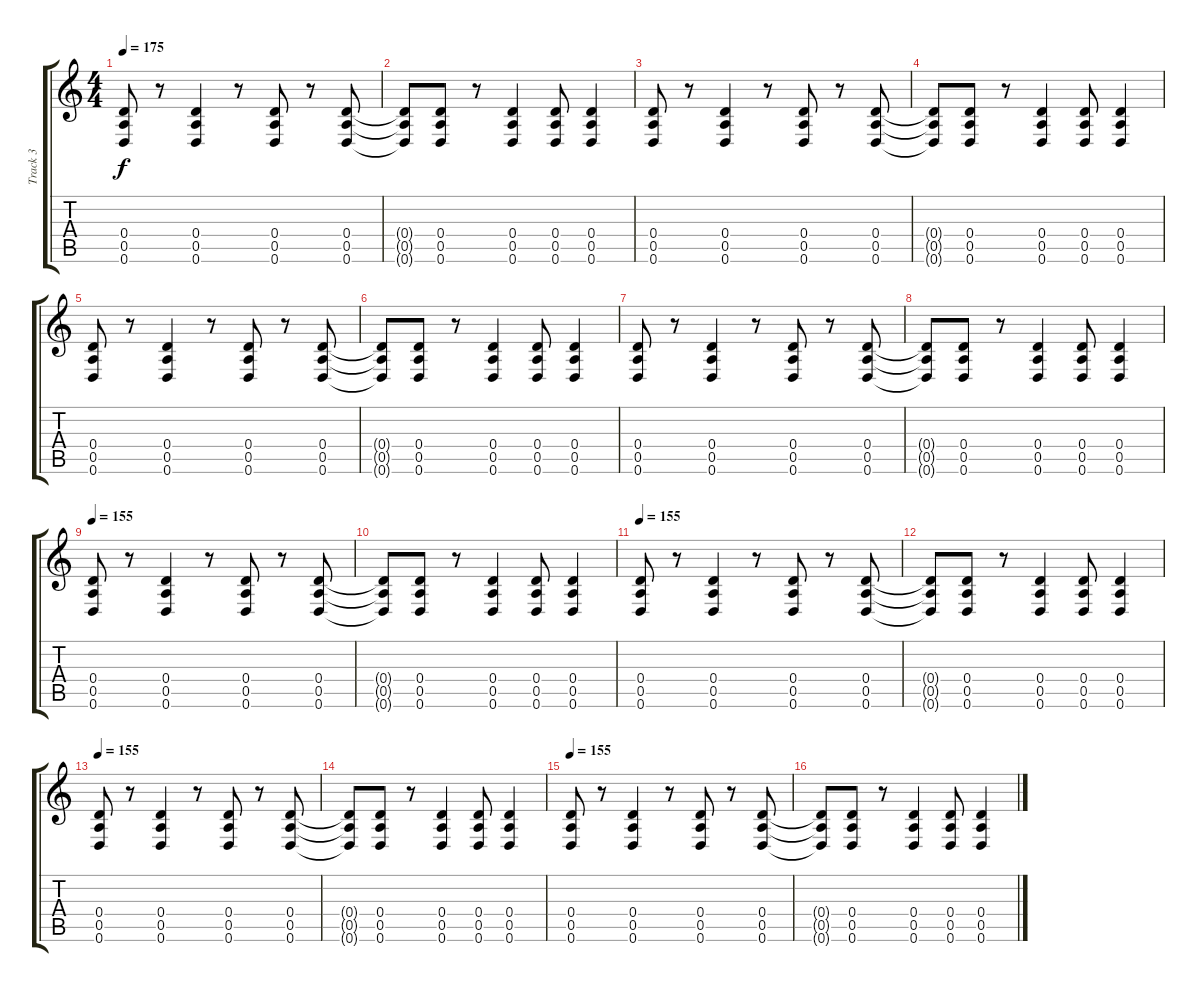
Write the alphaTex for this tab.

\track ("Track 3" "Track 3") {instrument distortionguitar}
\staff {score tabs}
\tuning (E4 B3 G3 D3 A2 D2) {hide}
\ts (4 4)
\tempo 175
\clef g2
\ks c
(0.4 0.5 0.6).8{dy f} r.8 (0.4 0.5 0.6).4 r.8 (0.4 0.5 0.6).8 r.8 (0.4 0.5 0.6).8 |
(0.4{t} 0.5{t} 0.6{t}).8 (0.4 0.5 0.6).8 r.8 (0.4 0.5 0.6).4 (0.4 0.5 0.6).8 (0.4 0.5 0.6).4 |
(0.4 0.5 0.6).8 r.8 (0.4 0.5 0.6).4 r.8 (0.4 0.5 0.6).8 r.8 (0.4 0.5 0.6).8 |
(0.4{t} 0.5{t} 0.6{t}).8 (0.4 0.5 0.6).8 r.8 (0.4 0.5 0.6).4 (0.4 0.5 0.6).8 (0.4 0.5 0.6).4 |
(0.4 0.5 0.6).8 r.8 (0.4 0.5 0.6).4 r.8 (0.4 0.5 0.6).8 r.8 (0.4 0.5 0.6).8 |
(0.4{t} 0.5{t} 0.6{t}).8 (0.4 0.5 0.6).8 r.8 (0.4 0.5 0.6).4 (0.4 0.5 0.6).8 (0.4 0.5 0.6).4 |
(0.4 0.5 0.6).8 r.8 (0.4 0.5 0.6).4 r.8 (0.4 0.5 0.6).8 r.8 (0.4 0.5 0.6).8 |
(0.4{t} 0.5{t} 0.6{t}).8 (0.4 0.5 0.6).8 r.8 (0.4 0.5 0.6).4 (0.4 0.5 0.6).8 (0.4 0.5 0.6).4 |
\tempo 155
(0.4 0.5 0.6).8 r.8 (0.4 0.5 0.6).4 r.8 (0.4 0.5 0.6).8 r.8 (0.4 0.5 0.6).8 |
(0.4{t} 0.5{t} 0.6{t}).8 (0.4 0.5 0.6).8 r.8 (0.4 0.5 0.6).4 (0.4 0.5 0.6).8 (0.4 0.5 0.6).4 |
\tempo 155
(0.4 0.5 0.6).8 r.8 (0.4 0.5 0.6).4 r.8 (0.4 0.5 0.6).8 r.8 (0.4 0.5 0.6).8 |
(0.4{t} 0.5{t} 0.6{t}).8 (0.4 0.5 0.6).8 r.8 (0.4 0.5 0.6).4 (0.4 0.5 0.6).8 (0.4 0.5 0.6).4 |
\tempo 155
(0.4 0.5 0.6).8 r.8 (0.4 0.5 0.6).4 r.8 (0.4 0.5 0.6).8 r.8 (0.4 0.5 0.6).8 |
(0.4{t} 0.5{t} 0.6{t}).8 (0.4 0.5 0.6).8 r.8 (0.4 0.5 0.6).4 (0.4 0.5 0.6).8 (0.4 0.5 0.6).4 |
\tempo 155
(0.4 0.5 0.6).8 r.8 (0.4 0.5 0.6).4 r.8 (0.4 0.5 0.6).8 r.8 (0.4 0.5 0.6).8 |
(0.4{t} 0.5{t} 0.6{t}).8 (0.4 0.5 0.6).8 r.8 (0.4 0.5 0.6).4 (0.4 0.5 0.6).8 (0.4 0.5 0.6).4
